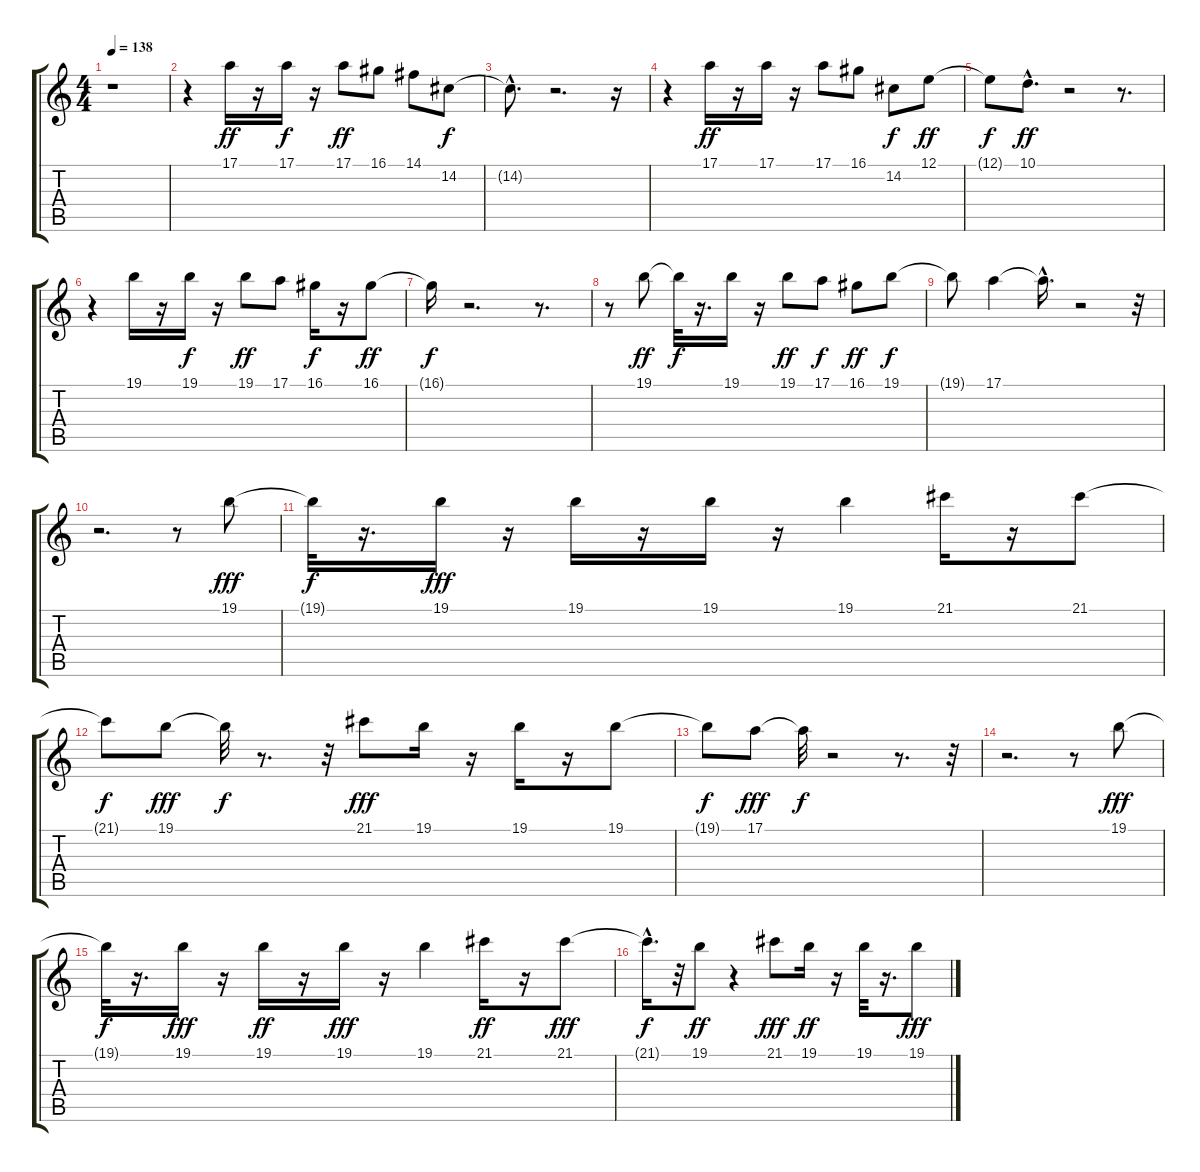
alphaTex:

\track "" {instrument vibraphone}
\staff {score tabs}
\tuning (E4 B3 G3 D3 A2 E2) {hide}
\ts (4 4)
\tempo 138
\clef g2
\ks c
r.1{dy f} |
r.4 17.1.16{dy ff} r.16 17.1.16{dy f} r.16 17.1.8{dy ff} 16.1.8 14.1.8 14.2.8{dy f} |
14.2{hac t}.8{d} r.2{d} r.16 |
r.4 17.1.16{dy ff} r.16 17.1.16 r.16 17.1.8 16.1.8 14.2.8{dy f} 12.1.8{dy ff} |
12.1{t}.8{dy f} 10.1{hac}.8{d dy ff} r.2 r.8{d} |
r.4 19.1.16 r.16 19.1.16{dy f} r.16 19.1.8{dy ff} 17.1.8 16.1.16{dy f} r.16 16.1.8{dy ff} |
16.1{t}.16{dy f} r.2{d} r.8{d} |
r.8 19.1.8{dy ff} 19.1{t}.32{dy f} r.16{d} 19.1.16 r.16 19.1.8{dy ff} 17.1.8{dy f} 16.1.8{dy ff} 19.1.8{dy f} |
19.1{t}.8 17.1.4 17.1{hac t}.16{d} r.2 r.32 |
r.2{d} r.8 19.1.8{dy fff} |
19.1{t}.32{dy f} r.16{d} 19.1.16{dy fff} r.16 19.1.16 r.16 19.1.16 r.16 19.1.4 21.1.16 r.16 21.1.8 |
21.1{t}.8{dy f} 19.1.8{dy fff} 19.1{t}.32{dy f} r.8{d} r.32 21.1.8{dy fff} 19.1.16 r.16 19.1.16 r.16 19.1.8 |
19.1{t}.8{dy f} 17.1.8{dy fff} 17.1{t}.32{dy f} r.2 r.8{d} r.32 |
r.2{d} r.8 19.1.8{dy fff} |
19.1{t}.32{dy f} r.16{d} 19.1.16{dy fff} r.16 19.1.16{dy ff} r.16 19.1.16{dy fff} r.16 19.1.4 21.1.16{dy ff} r.16 21.1.8{dy fff} |
21.1{hac t}.16{d dy f} r.32 19.1.8{dy ff} r.4 21.1.8{dy fff} 19.1.16{dy ff} r.16 19.1.32 r.16{d} 19.1.8{dy fff}
